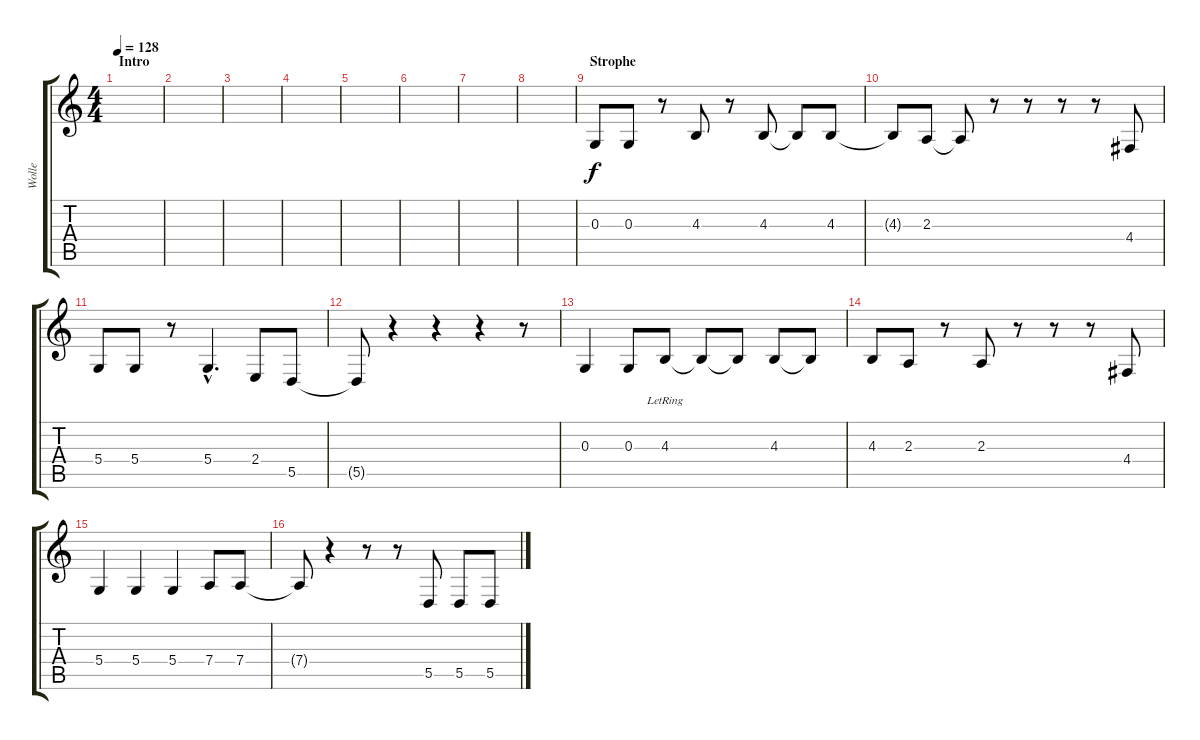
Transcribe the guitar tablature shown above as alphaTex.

\track ("Wolle" "Wolle") {instrument clarinet}
\staff {score tabs}
\tuning (E4 B3 G3 D3 A2 E2) {hide}
\ts (4 4)
\section ("" "Intro")
\tempo 128
\clef g2
\ks c
|
|
|
|
|
|
|
|
\section ("" "Strophe")
0.3.8 0.3.8 r.8 4.3.8 r.8 4.3.8 4.3{t}.8 4.3.8 |
4.3{t}.8 2.3.8 2.3{t}.8 r.8 r.8 r.8 r.8 4.4.8 |
5.4.8 5.4.8 r.8 5.4{hac}.4{d} 2.4.8 5.5.8 |
5.5{t}.8 r.4 r.4 r.4 r.8 |
0.3.4 0.3.8 4.3{lr}.8 4.3{t}.8 4.3{t}.8 4.3.8 4.3{t}.8 |
4.3.8 2.3.8 r.8 2.3.8 r.8 r.8 r.8 4.4.8 |
5.4.4 5.4.4 5.4.4 7.4.8 7.4.8 |
7.4{t}.8 r.4 r.8 r.8 5.5.8 5.5.8 5.5.8
